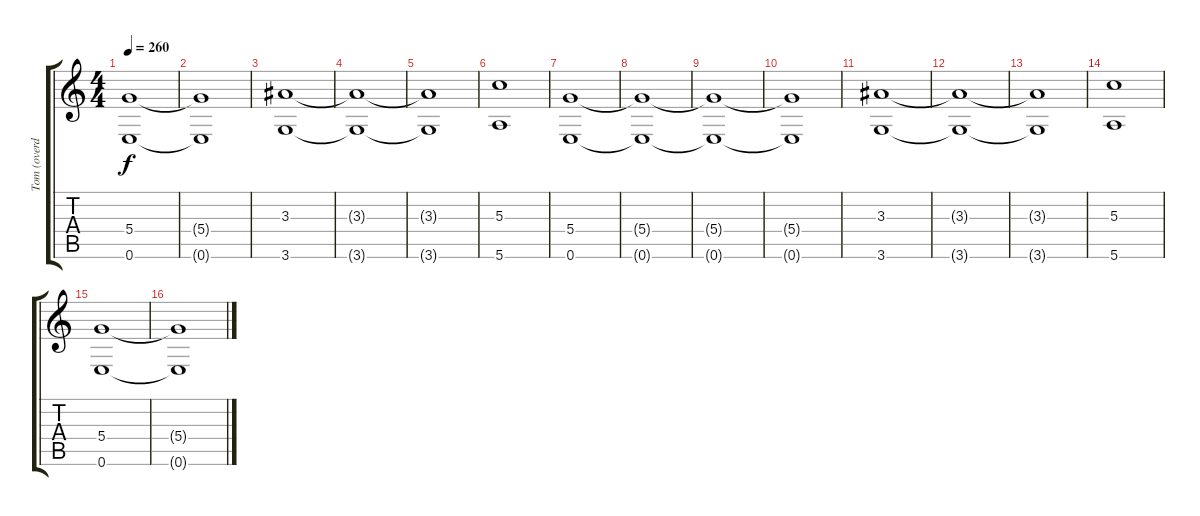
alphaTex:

\track ("Tom (overdub chords)" "Tom (overd") {instrument overdrivenguitar}
\staff {score tabs}
\tuning (E4 B3 G3 D3 A2 E2) {hide}
\ts (4 4)
\tempo 260
\clef g2
\ks c
(5.4{t} 0.6{t}).1{dy f} |
(5.4{t} 0.6{t}).1 |
(3.3 3.6).1{volume 13} |
(3.3{t} 3.6{t}).1 |
(3.3{t} 3.6{t}).1 |
(5.3 5.6).1 |
(5.4 0.6).1 |
(5.4{t} 0.6{t}).1 |
(5.4{t} 0.6{t}).1 |
(5.4{t} 0.6{t}).1 |
(3.3 3.6).1{volume 13} |
(3.3{t} 3.6{t}).1 |
(3.3{t} 3.6{t}).1 |
(5.3 5.6).1 |
(5.4 0.6).1 |
(5.4{t} 0.6{t}).1
